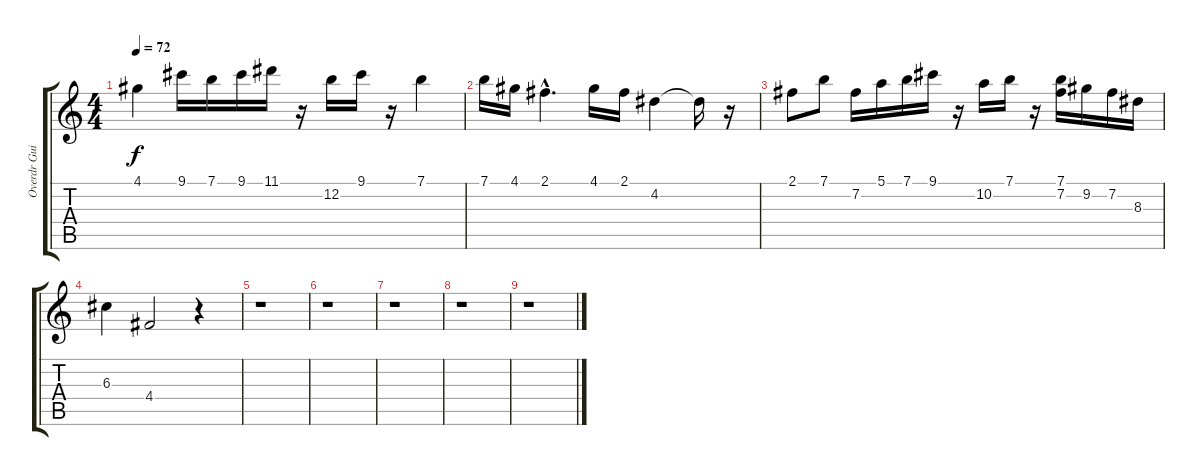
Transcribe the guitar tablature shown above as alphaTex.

\track ("Overdr Guitar" "Overdr Gui") {instrument overdrivenguitar}
\staff {score tabs}
\tuning (E4 B3 G3 D3 A2 E2) {hide}
\ts (4 4)
\tempo 72
\clef g2
\ks c
4.1.4{dy f} 9.1.16 7.1.16 9.1.16 11.1.16 r.16 12.2.16 9.1.16 r.16 7.1.4 |
7.1.16 4.1.16 2.1{hac}.4{d} 4.1.16 2.1.16 4.2.4 4.2{t}.16 r.16 |
2.1.8 7.1.8 7.2.16 5.1.16 7.1.16 9.1.16 r.16 10.2.16 7.1.16 r.16 (7.1 7.2).16 9.2.16 7.2.16 8.3.16 |
6.3.4 4.4.2 r.4 |
r.1 |
r.1 |
r.1 |
r.1 |
r.1
